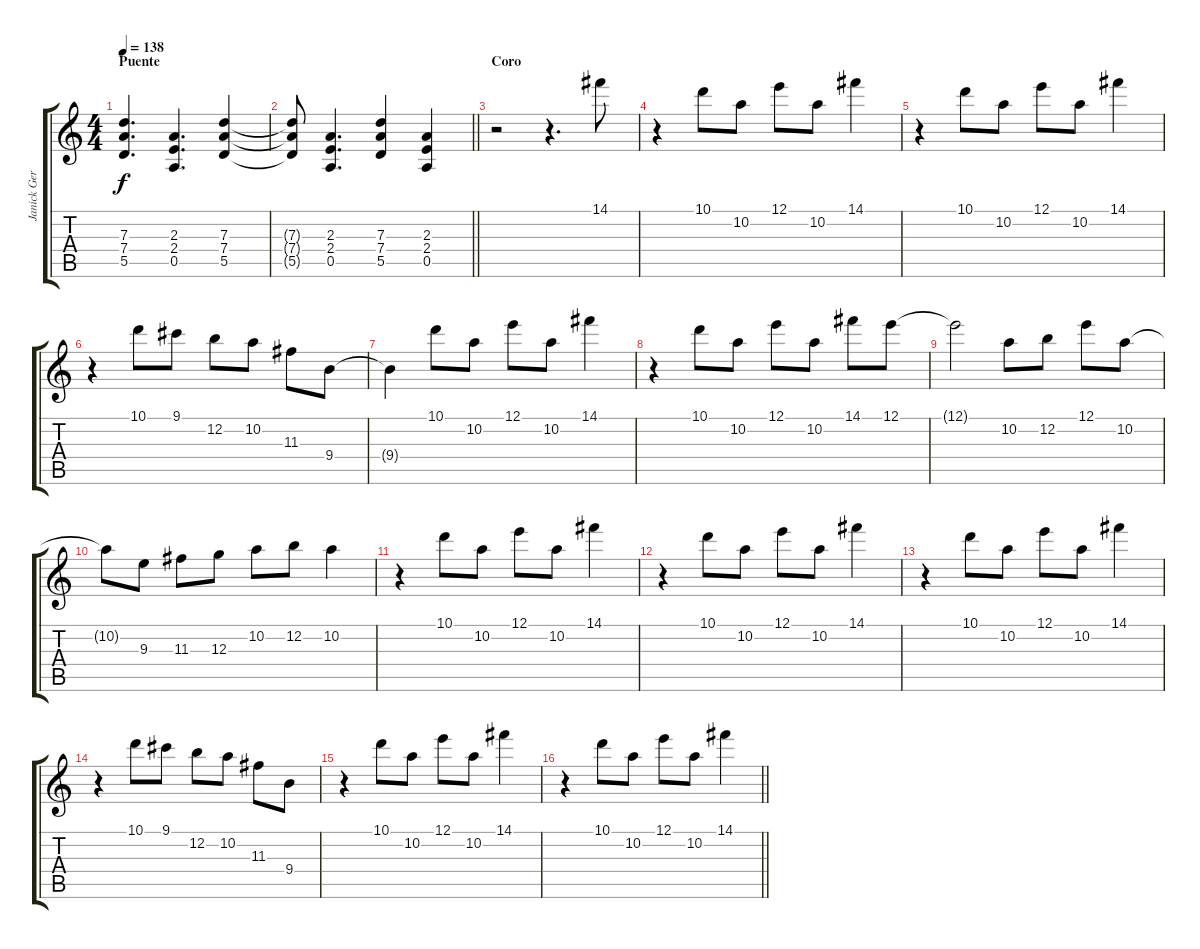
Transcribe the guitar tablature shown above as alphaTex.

\track ("Janick Gers" "Janick Ger") {instrument distortionguitar}
\staff {score tabs}
\tuning (E4 B3 G3 D3 A2 E2) {hide}
\ts (4 4)
\section ("" "Puente")
\tempo 138
\clef g2
\ks c
(7.3 7.4 5.5).4{d dy f} (2.3 2.4 0.5).4{d} (7.3 7.4 5.5).4 |
\barLineRight lightlight
(7.3{t} 7.4{t} 5.5{t}).8 (2.3 2.4 0.5).4{d} (7.3 7.4 5.5).4 (2.3 2.4 0.5).4 |
\section ("" "Coro")
r.2 r.4{d} 14.1.8 |
r.4 10.1.8 10.2.8 12.1.8 10.2.8 14.1.4 |
r.4 10.1.8 10.2.8 12.1.8 10.2.8 14.1.4 |
r.4 10.1.8 9.1.8 12.2.8 10.2.8 11.3.8 9.4.8 |
9.4{t}.4 10.1.8 10.2.8 12.1.8 10.2.8 14.1.4 |
r.4 10.1.8 10.2.8 12.1.8 10.2.8 14.1.8 12.1.8 |
12.1{t}.2 10.2.8 12.2.8 12.1.8 10.2.8 |
10.2{t}.8 9.3.8 11.3.8 12.3.8 10.2.8 12.2.8 10.2.4 |
r.4 10.1.8 10.2.8 12.1.8 10.2.8 14.1.4 |
r.4 10.1.8 10.2.8 12.1.8 10.2.8 14.1.4 |
r.4 10.1.8 10.2.8 12.1.8 10.2.8 14.1.4 |
r.4 10.1.8 9.1.8 12.2.8 10.2.8 11.3.8 9.4.8 |
r.4 10.1.8 10.2.8 12.1.8 10.2.8 14.1.4 |
\barLineRight lightlight
r.4 10.1.8 10.2.8 12.1.8 10.2.8 14.1.4
